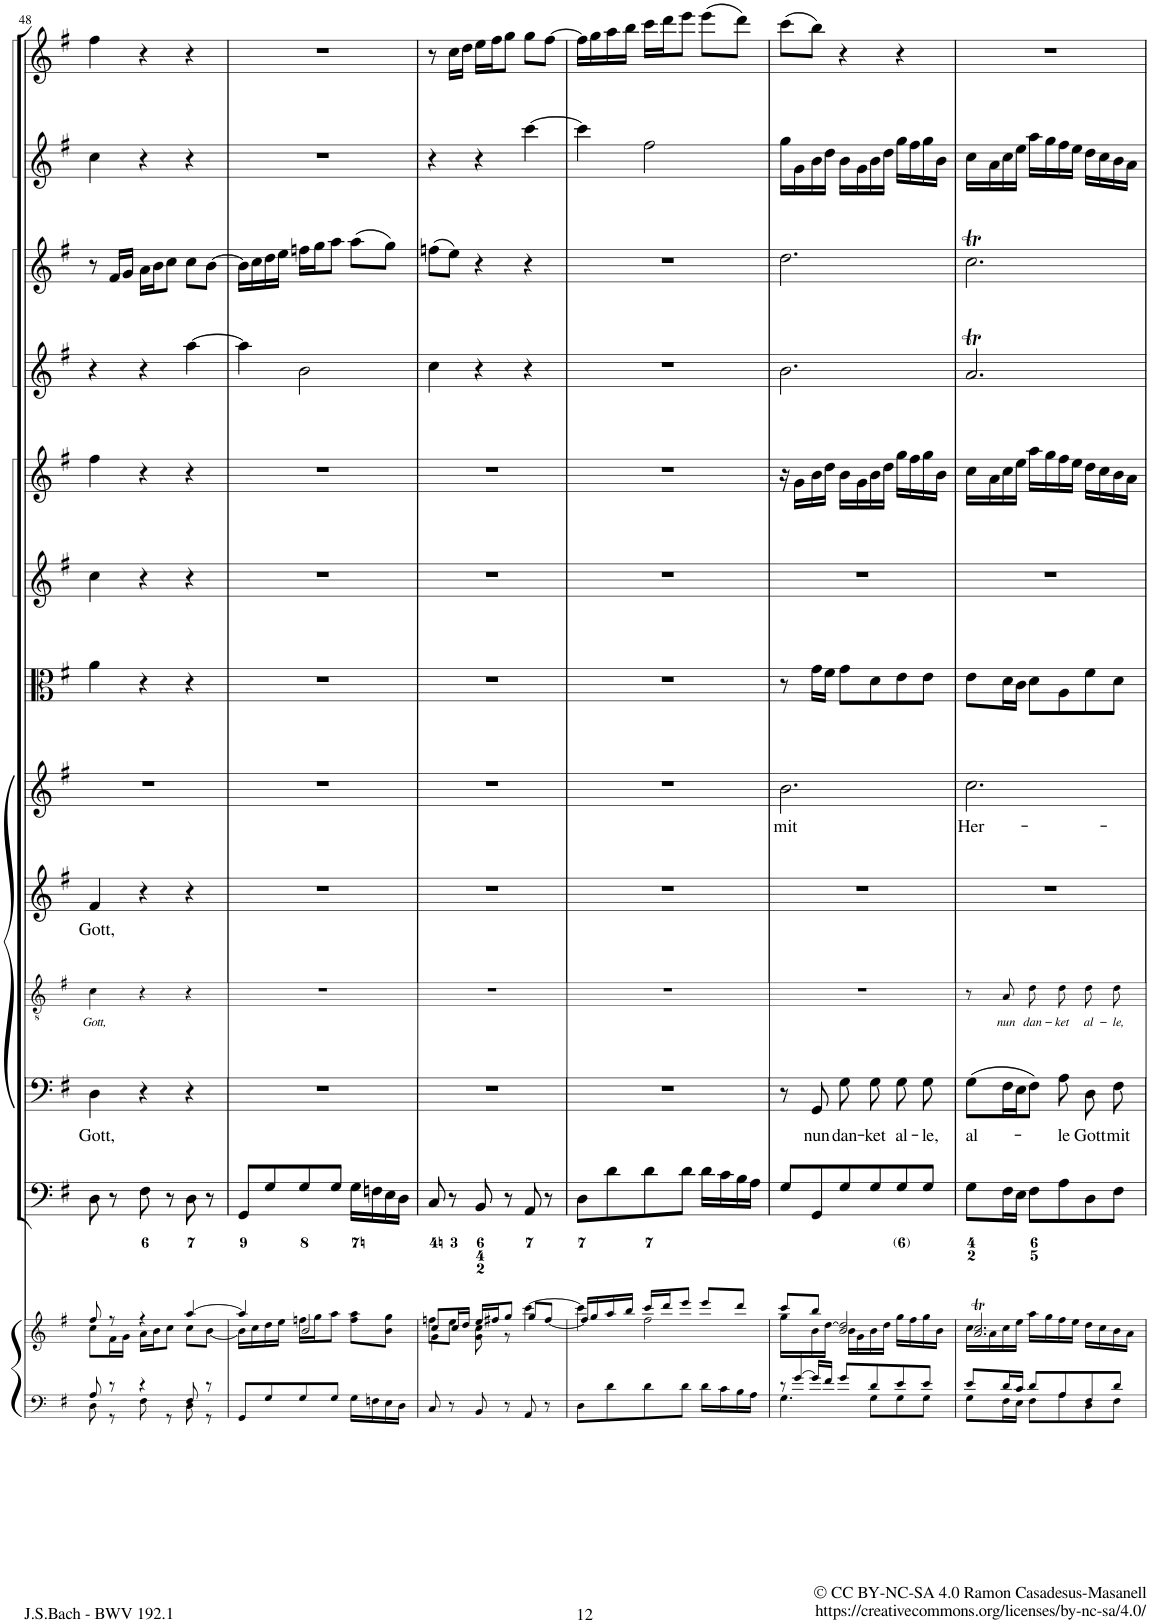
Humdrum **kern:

**kern	**kern	**kern	**kern	**text	**kern	**text	**kern	**text	**kern	**text	**kern	**kern	**kern	**kern	**kern	**kern	**kern
*part13	*part13	*part12	*part11	*part11	*part10	*part10	*part9	*part9	*part8	*part8	*part7	*part6	*part5	*part4	*part3	*part2	*part1
*staff14	*staff13	*staff12	*staff11	*staff11	*staff10	*staff10	*staff9	*staff9	*staff8	*staff8	*staff7	*staff6	*staff5	*staff4	*staff3	*staff2	*staff1
*I"Piano reduction	*	*I"Continuo	*I"Basso	*	*I"Tenore *	*	*I"Alto	*	*I"Soprano	*	*I"Viola	*I"Violino II	*I"Violino I	*I"Oboe II	*I"Oboe I	*I"Flauto traverso II	*I"Flauto traverso I
*I'Pno	*	*	*	*	*	*	*	*	*	*	*I'Vla	*I'Vln	*I'Vln	*I'Ob	*I'Ob	*	*
!!LO:PB:g=z
*clefF4	*clefG2	*clefF4	*clefF4	*	*clefGv2	*	*clefG2	*	*clefG2	*	*clefC3	*clefG2	*clefG2	*clefG2	*clefG2	*clefG2	*clefG2
*k[f#]	*k[f#]	*k[f#]	*k[f#]	*	*k[f#]	*	*k[f#]	*	*k[f#]	*	*k[f#]	*k[f#]	*k[f#]	*k[f#]	*k[f#]	*k[f#]	*k[f#]
*M3/4	*M3/4	*M3/4	*M3/4	*	*M3/4	*	*M3/4	*	*M3/4	*	*M3/4	*M3/4	*M3/4	*M3/4	*M3/4	*M3/4	*M3/4
=48	=48	=48	=48	=48	=48	=48	=48	=48	=48	=48	=48	=48	=48	=48	=48	=48	=48
*^	*^	*	*	*	*	*	*	*	*	*	*	*	*	*	*	*	*
!	!	!	!	!	!	!LO:LY:b	!	!LO:LY:b	!	!LO:LY:b	!	!	!	!	!	!	!	!	!
8A/	8D\	8ff#/	8cc\L	8D\	4D\	Gott,	4c\	Gott,	4f#/	Gott,	2.r	.	4a\	4cc\	4ff#\	4r	8r	4cc\	4ff#\
8r	8r	8r	16f#\L	8r	.	.	.	.	.	.	.	.	.	.	.	.	16f#/LL	.	.
.	.	.	16g\JJ	.	.	.	.	.	.	.	.	.	.	.	.	.	16g/JJ	.	.
4r	8F#\	4r	16a\LL	8F#\	4r	.	4r	.	4r	.	.	.	4r	4r	4r	4r	16a\LL	4r	4r
.	.	.	16b\J	.	.	.	.	.	.	.	.	.	.	.	.	.	16b\J	.	.
.	8r	.	8cc\J	8r	.	.	.	.	.	.	.	.	.	.	.	.	8cc\J	.	.
8F#/	8D\	[4aa/	8cc\L	8D\	4r	.	4r	.	4r	.	.	.	4r	4r	4r	[4aa\	8cc\L	4r	4r
8r	8r	.	[8b\J	8r	.	.	.	.	.	.	.	.	.	.	.	.	[8b\J	.	.
*v	*v	*	*	*	*	*	*	*	*	*	*	*	*	*	*	*	*	*	*
=49	=49	=49	=49	=49	=49	=49	=49	=49	=49	=49	=49	=49	=49	=49	=49	=49	=49	=49
8GG/L	4aa/]	16b\LL]	8GG/L	2.r	.	2.r	.	2.r	.	2.r	.	2.r	2.r	2.r	4aa\]	16b\LL]	2.r	2.r
.	.	16cc\	.	.	.	.	.	.	.	.	.	.	.	.	.	16cc\	.	.
8G/	.	16dd\	8G/	.	.	.	.	.	.	.	.	.	.	.	.	16dd\	.	.
.	.	16ee\JJ	.	.	.	.	.	.	.	.	.	.	.	.	.	16ee\JJ	.	.
8G/	2b/	16ffn\LL	8G/	.	.	.	.	.	.	.	.	.	.	.	2b\	16ffn\LL	.	.
.	.	16gg\J	.	.	.	.	.	.	.	.	.	.	.	.	.	16gg\J	.	.
8G/J	.	8aa\J	8G/J	.	.	.	.	.	.	.	.	.	.	.	.	8aa\J	.	.
16G\LL	.	8ff\ 8aa\L	16G\LL	.	.	.	.	.	.	.	.	.	.	.	.	(8aa\L	.	.
16Fn\	.	.	16Fn\	.	.	.	.	.	.	.	.	.	.	.	.	.	.	.
16E\	.	8b\ 8gg\J	16E\	.	.	.	.	.	.	.	.	.	.	.	.	8gg\J)	.	.
16D\JJ	.	.	16D\JJ	.	.	.	.	.	.	.	.	.	.	.	.	.	.	.
=50	=50	=50	=50	=50	=50	=50	=50	=50	=50	=50	=50	=50	=50	=50	=50	=50	=50	=50
*	*	*^	*	*	*	*	*	*	*	*	*	*	*	*	*	*	*	*
8C/	8cc/L	8ffn\L	4g\	8C/	2.r	.	2.r	.	2.r	.	2.r	.	2.r	2.r	2.r	4cc\	(8ffn\L	4r	8r
8r	16cc/L	8ee\J	.	8r	.	.	.	.	.	.	.	.	.	.	.	.	8ee\J)	.	16cc\LL
.	16dd/JJ	.	.	.	.	.	.	.	.	.	.	.	.	.	.	.	.	.	16dd\JJ
8BB/	16ee/LL	8g\ 8cc\	2ryy	8BB/	.	.	.	.	.	.	.	.	.	.	.	4r	4r	4r	16ee\LL
.	16ff#X/J	.	.	.	.	.	.	.	.	.	.	.	.	.	.	.	.	.	16ff#\J
8r	8gg/J	8r	.	8r	.	.	.	.	.	.	.	.	.	.	.	.	.	.	8gg\J
8AA/	8gg/L	[>4ccc\	.	8AA/	.	.	.	.	.	.	.	.	.	.	.	4r	4r	[4ccc\	8gg\L
8r	[<8ff#/J	.	.	8r	.	.	.	.	.	.	.	.	.	.	.	.	.	.	[8ff#\J
*	*	*v	*v	*	*	*	*	*	*	*	*	*	*	*	*	*	*	*	*
=51	=51	=51	=51	=51	=51	=51	=51	=51	=51	=51	=51	=51	=51	=51	=51	=51	=51	=51
8D\L	16ff#/LL]	4ccc\]	8D\L	2.r	.	2.r	.	2.r	.	2.r	.	2.r	2.r	2.r	2.r	2.r	4ccc\]	16ff#\LL]
.	16gg/	.	.	.	.	.	.	.	.	.	.	.	.	.	.	.	.	16gg\
8d\	16aa/	.	8d\	.	.	.	.	.	.	.	.	.	.	.	.	.	.	16aa\
.	16bb/JJ	.	.	.	.	.	.	.	.	.	.	.	.	.	.	.	.	16bb\JJ
8d\	16ccc/LL	2ff#\	8d\	.	.	.	.	.	.	.	.	.	.	.	.	.	2ff#\	16ccc\LL
.	16ddd/J	.	.	.	.	.	.	.	.	.	.	.	.	.	.	.	.	16ddd\J
8d\J	8eee/J	.	8d\J	.	.	.	.	.	.	.	.	.	.	.	.	.	.	8eee\J
16d\LL	8eee/L	.	16d\LL	.	.	.	.	.	.	.	.	.	.	.	.	.	.	(8eee\L
16c\	.	.	16c\	.	.	.	.	.	.	.	.	.	.	.	.	.	.	.
16B\	8ddd/J	.	16B\	.	.	.	.	.	.	.	.	.	.	.	.	.	.	8ddd\J)
16A\JJ	.	.	16A\JJ	.	.	.	.	.	.	.	.	.	.	.	.	.	.	.
=52	=52	=52	=52	=52	=52	=52	=52	=52	=52	=52	=52	=52	=52	=52	=52	=52	=52	=52
*^	*	*	*	*	*	*	*	*	*	*	*	*	*	*	*	*	*	*
*	*^	*	*	*	*	*	*	*	*	*	*	*	*	*	*	*	*	*	*
!	!	!	!	!	!	!	!	!	!	!	!	!	!LO:LY:b	!	!	!	!	!	!	!
16ryy	8r	4.G\	8ccc/L	16gg\LL	8G/L	8r	.	2.r	.	2.r	.	2.b\	mit	8r	2.r	16r	2.b\	2.dd\	16gg\LL	(8ccc\L
[16g/	.	.	.	16ryy	.	.	.	.	.	.	.	.	.	.	.	16g\LL	.	.	16g\	.
!	!	!	!	!	!	!	!LO:LY:b	!	!	!	!	!	!	!	!	!	!	!	!	!
2ryy	16g/LL]	.	8bb/J	16b\	8GG/	8GG/	nun	.	.	.	.	.	.	16g\LL	.	16b\	.	.	16b\	8bb\J)
.	16f#/JJ	.	.	[>16dd\JJ	.	.	.	.	.	.	.	.	.	16f#\JJ	.	16dd\JJ	.	.	16dd\JJ	.
!	!	!	!	!	!	!	!LO:LY:b	!	!	!	!	!	!	!	!	!	!	!	!	!
.	8g/L	.	2b/ 2dd/]	16b\LL	8G/	8G\	dan-	.	.	.	.	.	.	8g\L	.	16b\LL	.	.	16b\LL	4r
.	.	.	.	16g\	.	.	.	.	.	.	.	.	.	.	.	16g\	.	.	16g\	.
!	!	!	!	!	!	!	!LO:LY:b	!	!	!	!	!	!	!	!	!	!	!	!	!
.	8d/	8G\L	.	16b\	8G/	8G\	-ket	.	.	.	.	.	.	8d\	.	16b\	.	.	16b\	.
.	.	.	.	16dd\JJ	.	.	.	.	.	.	.	.	.	.	.	16dd\JJ	.	.	16dd\JJ	.
!	!	!	!	!	!	!	!LO:LY:b	!	!	!	!	!	!	!	!	!	!	!	!	!
.	8e/	8G\	.	16gg\LL	8G/	8G\	al-	.	.	.	.	.	.	8e\	.	16gg\LL	.	.	16gg\LL	4r
.	.	.	.	16ff#\	.	.	.	.	.	.	.	.	.	.	.	16ff#\	.	.	16ff#\	.
!	!	!	!	!	!	!	!LO:LY:b	!	!	!	!	!	!	!	!	!	!	!	!	!
8ryy	8e/J	8G\J	.	16gg\	8G/J	8G\	-le,	.	.	.	.	.	.	8e\J	.	16gg\	.	.	16gg\	.
.	.	.	.	16b\JJ	.	.	.	.	.	.	.	.	.	.	.	16b\JJ	.	.	16b\JJ	.
*	*v	*v	*	*	*	*	*	*	*	*	*	*	*	*	*	*	*	*	*	*
=53	=53	=53	=53	=53	=53	=53	=53	=53	=53	=53	=53	=53	=53	=53	=53	=53	=53	=53	=53
!	!	!	!	!	!	!LO:LY:b	!	!	!	!	!	!LO:LY:b	!	!	!	!	!	!	!
8e/L	8G\L	2.a/T 2.cc/T	16cc\LL	8G\L	(8G\L	al-	8r	.	2.r	.	2.cc\	Her-	8e\L	2.r	16cc\LL	2.aT/	2.ccT\	16cc\LL	2.r
.	.	.	16a\	.	.	.	.	.	.	.	.	.	.	.	16a\	.	.	16a\	.
!	!	!	!	!	!	!	!	!LO:LY:b	!	!	!	!	!	!	!	!	!	!	!
16d/L	16F#\L	.	16cc\	16F#\L	16F#\L	.	8A/	nun	.	.	.	.	16d\L	.	16cc\	.	.	16cc\	.
16c/JJ	16E\JJ	.	16ee\JJ	16E\JJ	16E\J	.	.	.	.	.	.	.	16c\JJ	.	16ee\JJ	.	.	16ee\JJ	.
!	!	!	!	!	!	!	!	!LO:LY:b	!	!	!	!	!	!	!	!	!	!	!
8d/L	8F#\L	.	16aa\LL	8F#\L	8F#\J)	.	8d\L	dan-	.	.	.	.	8d\L	.	16aa\LL	.	.	16aa\LL	.
.	.	.	16gg\	.	.	.	.	.	.	.	.	.	.	.	16gg\	.	.	16gg\	.
!	!	!	!	!	!	!LO:LY:b	!	!LO:LY:b	!	!	!	!	!	!	!	!	!	!	!
8A/	8A\	.	16ff#\	8A\	8A\	-le	8d\J	-ket	.	.	.	.	8A\	.	16ff#\	.	.	16ff#\	.
.	.	.	16ee\JJ	.	.	.	.	.	.	.	.	.	.	.	16ee\JJ	.	.	16ee\JJ	.
!	!	!	!	!	!	!LO:LY:b	!	!LO:LY:b	!	!	!	!	!	!	!	!	!	!	!
8F#/	8D\	.	16dd\LL	8D\	8D\	Gott	8d\L	al-	.	.	.	.	8f#\	.	16dd\LL	.	.	16dd\LL	.
.	.	.	16cc\	.	.	.	.	.	.	.	.	.	.	.	16cc\	.	.	16cc\	.
!	!	!	!	!	!	!LO:LY:b	!	!LO:LY:b	!	!	!	!	!	!	!	!	!	!	!
8d/J	8F#\J	.	16b\	8F#\J	8F#\	mit	8d\J	-le,	.	.	.	.	8d\J	.	16b\	.	.	16b\	.
.	.	.	16a\JJ	.	.	.	.	.	.	.	.	.	.	.	16a\JJ	.	.	16a\JJ	.
*v	*v	*	*	*	*	*	*	*	*	*	*	*	*	*	*	*	*	*	*
*	*v	*v	*	*	*	*	*	*	*	*	*	*	*	*	*	*	*	*
=	=	=	=	=	=	=	=	=	=	=	=	=	=	=	=	=	=
*-	*-	*-	*-	*-	*-	*-	*-	*-	*-	*-	*-	*-	*-	*-	*-	*-	*-
